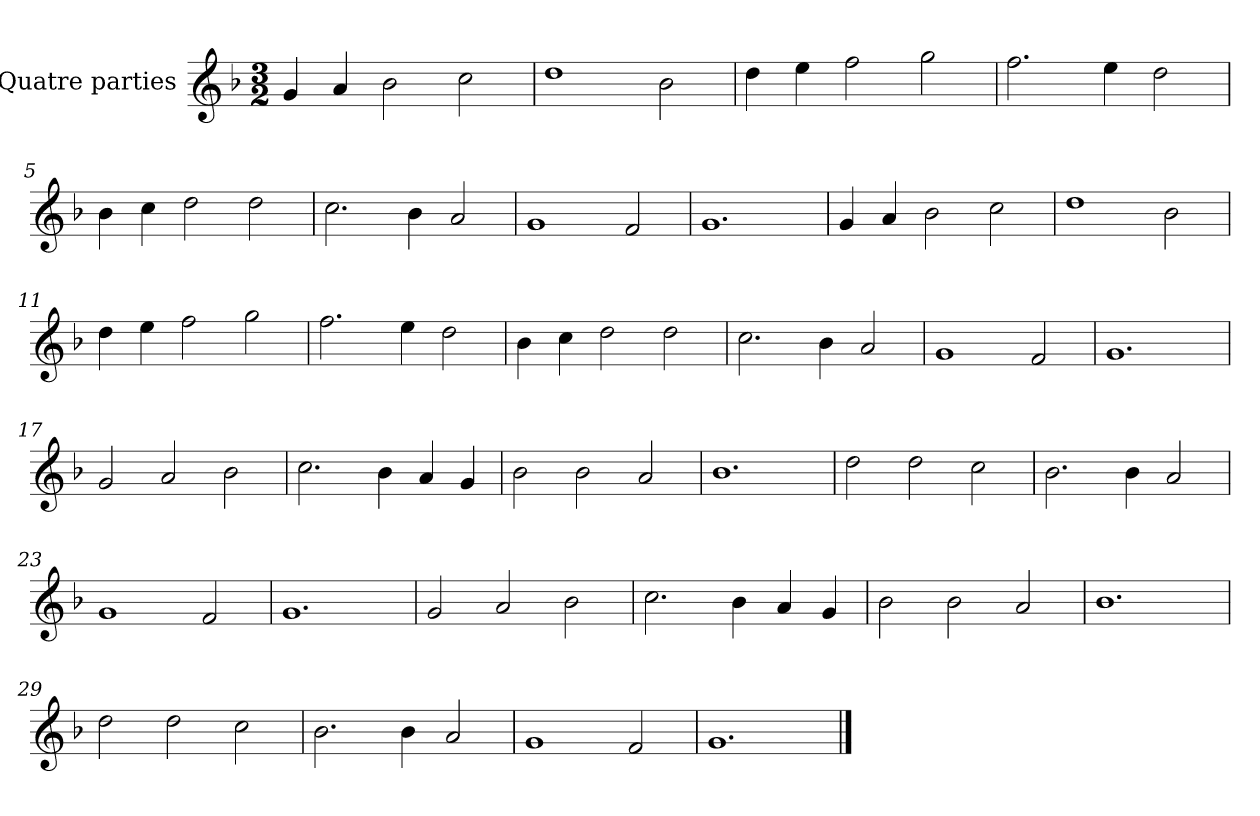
**kern
*part1
*staff1
*I"Quatre parties
*clefG2
*k[b-]
*M3/2
*MM180
=1
4g/
4a/
2b-\
2cc\
=2
1dd
2b-\
=3
4dd\
4ee\
2ff\
2gg\
=4
2.ff\
4ee\
2dd\
=5
4b-\
4cc\
2dd\
2dd\
=6
2.cc\
4b-\
2a/
=7
1g
2f/
=8
1.g
=9
4g/
4a/
2b-\
2cc\
=10
1dd
2b-\
=11
4dd\
4ee\
2ff\
2gg\
=12
2.ff\
4ee\
2dd\
=13
4b-\
4cc\
2dd\
2dd\
=14
2.cc\
4b-\
2a/
=15
1g
2f/
=16
1.g
=17
2g/
2a/
2b-\
=18
2.cc\
4b-\
4a/
4g/
=19
2b-\
2b-\
2a/
=20
1.b-
=21
2dd\
2dd\
2cc\
=22
2.b-\
4b-\
2a/
=23
1g
2f/
=24
1.g
=25
2g/
2a/
2b-\
=26
2.cc\
4b-\
4a/
4g/
=27
2b-\
2b-\
2a/
=28
1.b-
=29
2dd\
2dd\
2cc\
=30
2.b-\
4b-\
2a/
=31
1g
2f/
=32
1.g
==
*-
